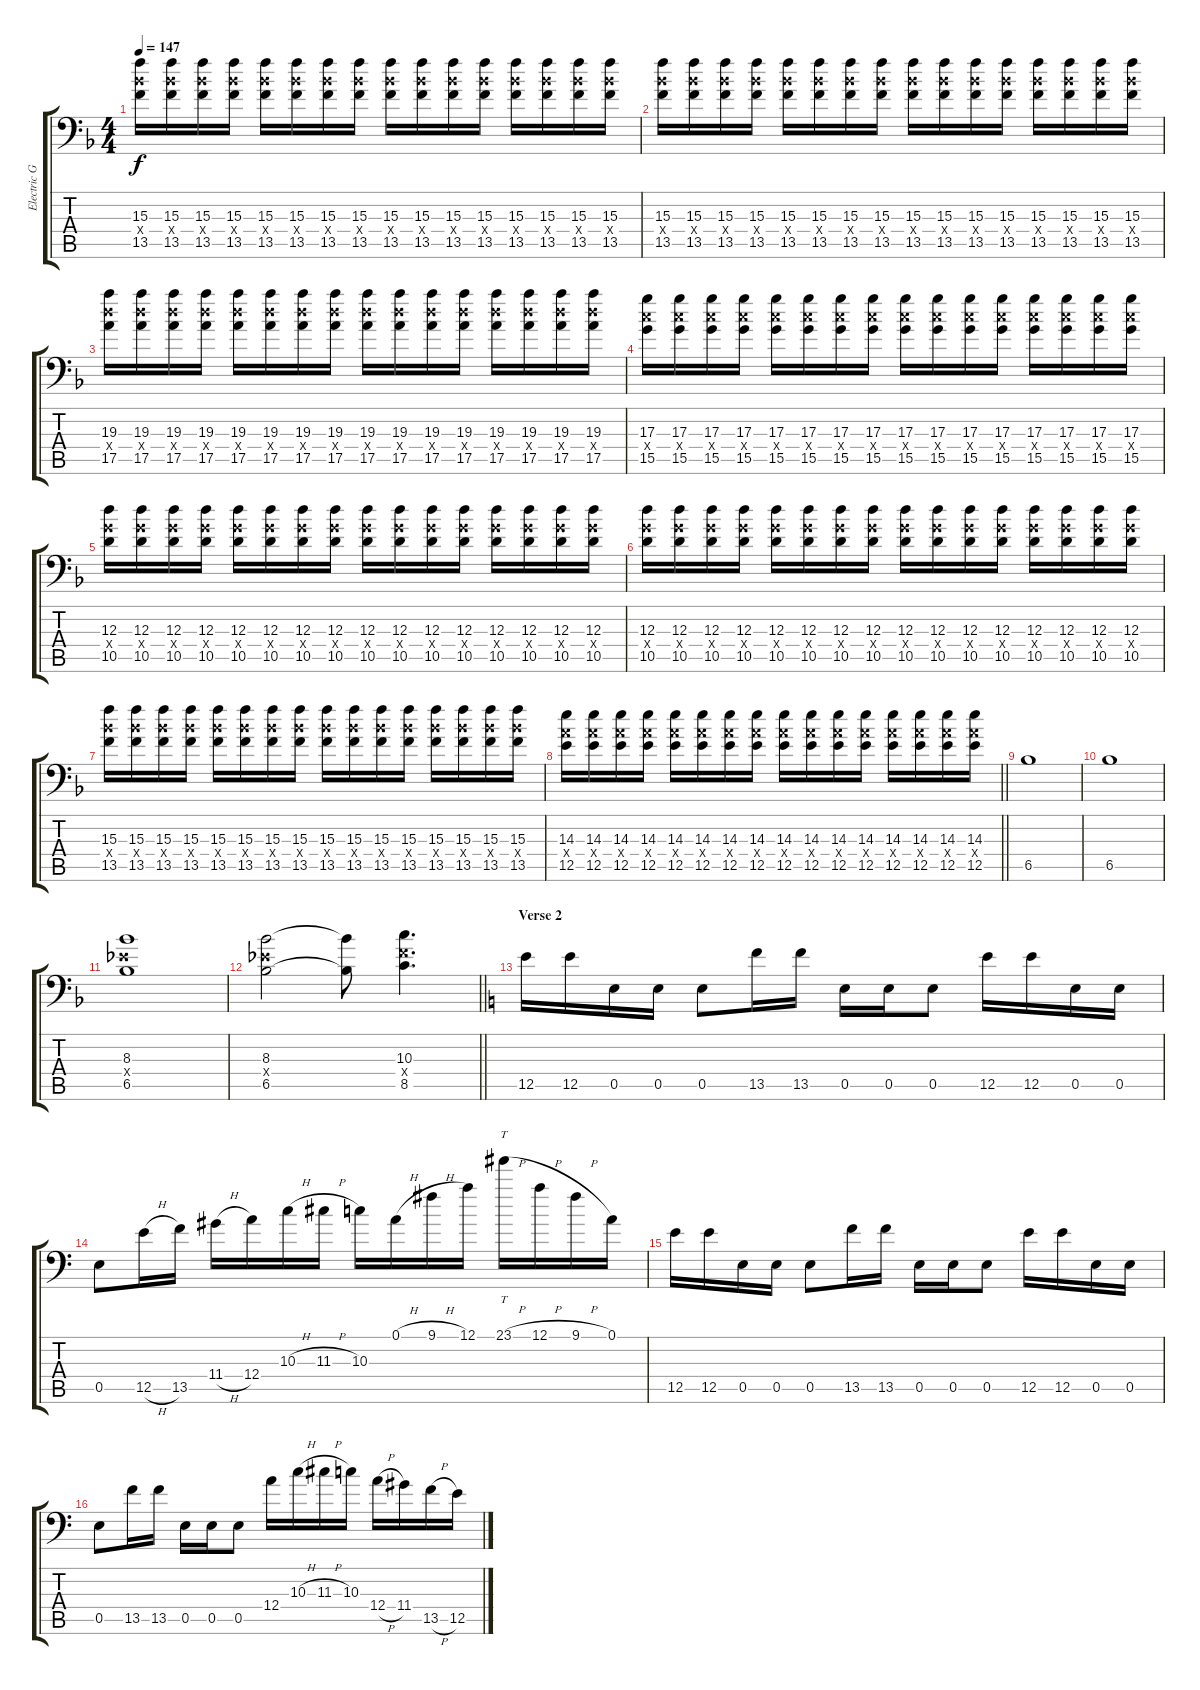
\track ("Electric Guitar 1" "Electric G") {instrument distortionguitar}
\staff {score tabs}
\tuning (A3 Gb3 D3 A2 E2 A1) {hide}
\ts (4 4)
\tempo 147
\clef f4
\ks dminor
(15.3 13.4{x} 13.5).16{dy f} (15.3 13.4{x} 13.5).16 (15.3 13.4{x} 13.5).16 (15.3 13.4{x} 13.5).16 (15.3 13.4{x} 13.5).16 (15.3 13.4{x} 13.5).16 (15.3 13.4{x} 13.5).16 (15.3 13.4{x} 13.5).16 (15.3 13.4{x} 13.5).16 (15.3 13.4{x} 13.5).16 (15.3 13.4{x} 13.5).16 (15.3 13.4{x} 13.5).16 (15.3 13.4{x} 13.5).16 (15.3 13.4{x} 13.5).16 (15.3 13.4{x} 13.5).16 (15.3 13.4{x} 13.5).16 |
(15.3 13.4{x} 13.5).16 (15.3 13.4{x} 13.5).16 (15.3 13.4{x} 13.5).16 (15.3 13.4{x} 13.5).16 (15.3 13.4{x} 13.5).16 (15.3 13.4{x} 13.5).16 (15.3 13.4{x} 13.5).16 (15.3 13.4{x} 13.5).16 (15.3 13.4{x} 13.5).16 (15.3 13.4{x} 13.5).16 (15.3 13.4{x} 13.5).16 (15.3 13.4{x} 13.5).16 (15.3 13.4{x} 13.5).16 (15.3 13.4{x} 13.5).16 (15.3 13.4{x} 13.5).16 (15.3 13.4{x} 13.5).16 |
(19.3 17.4{x} 17.5).16 (19.3 17.4{x} 17.5).16 (19.3 17.4{x} 17.5).16 (19.3 17.4{x} 17.5).16 (19.3 17.4{x} 17.5).16 (19.3 17.4{x} 17.5).16 (19.3 17.4{x} 17.5).16 (19.3 17.4{x} 17.5).16 (19.3 17.4{x} 17.5).16 (19.3 17.4{x} 17.5).16 (19.3 17.4{x} 17.5).16 (19.3 17.4{x} 17.5).16 (19.3 17.4{x} 17.5).16 (19.3 17.4{x} 17.5).16 (19.3 17.4{x} 17.5).16 (19.3 17.4{x} 17.5).16 |
(17.3 15.4{x} 15.5).16 (17.3 15.4{x} 15.5).16 (17.3 15.4{x} 15.5).16 (17.3 15.4{x} 15.5).16 (17.3 15.4{x} 15.5).16 (17.3 15.4{x} 15.5).16 (17.3 15.4{x} 15.5).16 (17.3 15.4{x} 15.5).16 (17.3 15.4{x} 15.5).16 (17.3 15.4{x} 15.5).16 (17.3 15.4{x} 15.5).16 (17.3 15.4{x} 15.5).16 (17.3 15.4{x} 15.5).16 (17.3 15.4{x} 15.5).16 (17.3 15.4{x} 15.5).16 (17.3 15.4{x} 15.5).16 |
(12.3 10.4{x} 10.5).16 (12.3 10.4{x} 10.5).16 (12.3 10.4{x} 10.5).16 (12.3 10.4{x} 10.5).16 (12.3 10.4{x} 10.5).16 (12.3 10.4{x} 10.5).16 (12.3 10.4{x} 10.5).16 (12.3 10.4{x} 10.5).16 (12.3 10.4{x} 10.5).16 (12.3 10.4{x} 10.5).16 (12.3 10.4{x} 10.5).16 (12.3 10.4{x} 10.5).16 (12.3 10.4{x} 10.5).16 (12.3 10.4{x} 10.5).16 (12.3 10.4{x} 10.5).16 (12.3 10.4{x} 10.5).16 |
(12.3 10.4{x} 10.5).16 (12.3 10.4{x} 10.5).16 (12.3 10.4{x} 10.5).16 (12.3 10.4{x} 10.5).16 (12.3 10.4{x} 10.5).16 (12.3 10.4{x} 10.5).16 (12.3 10.4{x} 10.5).16 (12.3 10.4{x} 10.5).16 (12.3 10.4{x} 10.5).16 (12.3 10.4{x} 10.5).16 (12.3 10.4{x} 10.5).16 (12.3 10.4{x} 10.5).16 (12.3 10.4{x} 10.5).16 (12.3 10.4{x} 10.5).16 (12.3 10.4{x} 10.5).16 (12.3 10.4{x} 10.5).16 |
(15.3 13.4{x} 13.5).16 (15.3 13.4{x} 13.5).16 (15.3 13.4{x} 13.5).16 (15.3 13.4{x} 13.5).16 (15.3 13.4{x} 13.5).16 (15.3 13.4{x} 13.5).16 (15.3 13.4{x} 13.5).16 (15.3 13.4{x} 13.5).16 (15.3 13.4{x} 13.5).16 (15.3 13.4{x} 13.5).16 (15.3 13.4{x} 13.5).16 (15.3 13.4{x} 13.5).16 (15.3 13.4{x} 13.5).16 (15.3 13.4{x} 13.5).16 (15.3 13.4{x} 13.5).16 (15.3 13.4{x} 13.5).16 |
\barLineRight lightlight
(14.3 12.4{x} 12.5).16 (14.3 12.4{x} 12.5).16 (14.3 12.4{x} 12.5).16 (14.3 12.4{x} 12.5).16 (14.3 12.4{x} 12.5).16 (14.3 12.4{x} 12.5).16 (14.3 12.4{x} 12.5).16 (14.3 12.4{x} 12.5).16 (14.3 12.4{x} 12.5).16 (14.3 12.4{x} 12.5).16 (14.3 12.4{x} 12.5).16 (14.3 12.4{x} 12.5).16 (14.3 12.4{x} 12.5).16 (14.3 12.4{x} 12.5).16 (14.3 12.4{x} 12.5).16 (14.3 12.4{x} 12.5).16 |
\section ("" "")
6.5.1 |
6.5.1 |
(8.3 6.4{x} 6.5).1 |
\barLineRight lightlight
(8.3 6.4{x} 6.5).2 (8.3{t} 6.5{t}).8 (10.3 8.4{x} 8.5).4{d} |
\section ("" "Verse 2")
\ks aminor
12.5.16 12.5.16 0.5.16 0.5.16 0.5.8 13.5.16 13.5.16 0.5.16 0.5.16 0.5.8 12.5.16 12.5.16 0.5.16 0.5.16 |
0.5.8 12.5{h}.16 13.5.16 11.4{h}.16 12.4.16 10.3{h}.16 11.3{h}.16 10.3.16 0.1{h}.16 9.1{h}.16 12.1.16 23.1{h}.16{tt} 12.1{h}.16 9.1{h}.16 0.1.16 |
12.5.16 12.5.16 0.5.16 0.5.16 0.5.8 13.5.16 13.5.16 0.5.16 0.5.16 0.5.8 12.5.16 12.5.16 0.5.16 0.5.16 |
0.5.8 13.5.16 13.5.16 0.5.16 0.5.16 0.5.8 12.4.16 10.3{h}.16 11.3{h}.16 10.3.16 12.4{h}.16 11.4.16 13.5{h}.16 12.5.16
